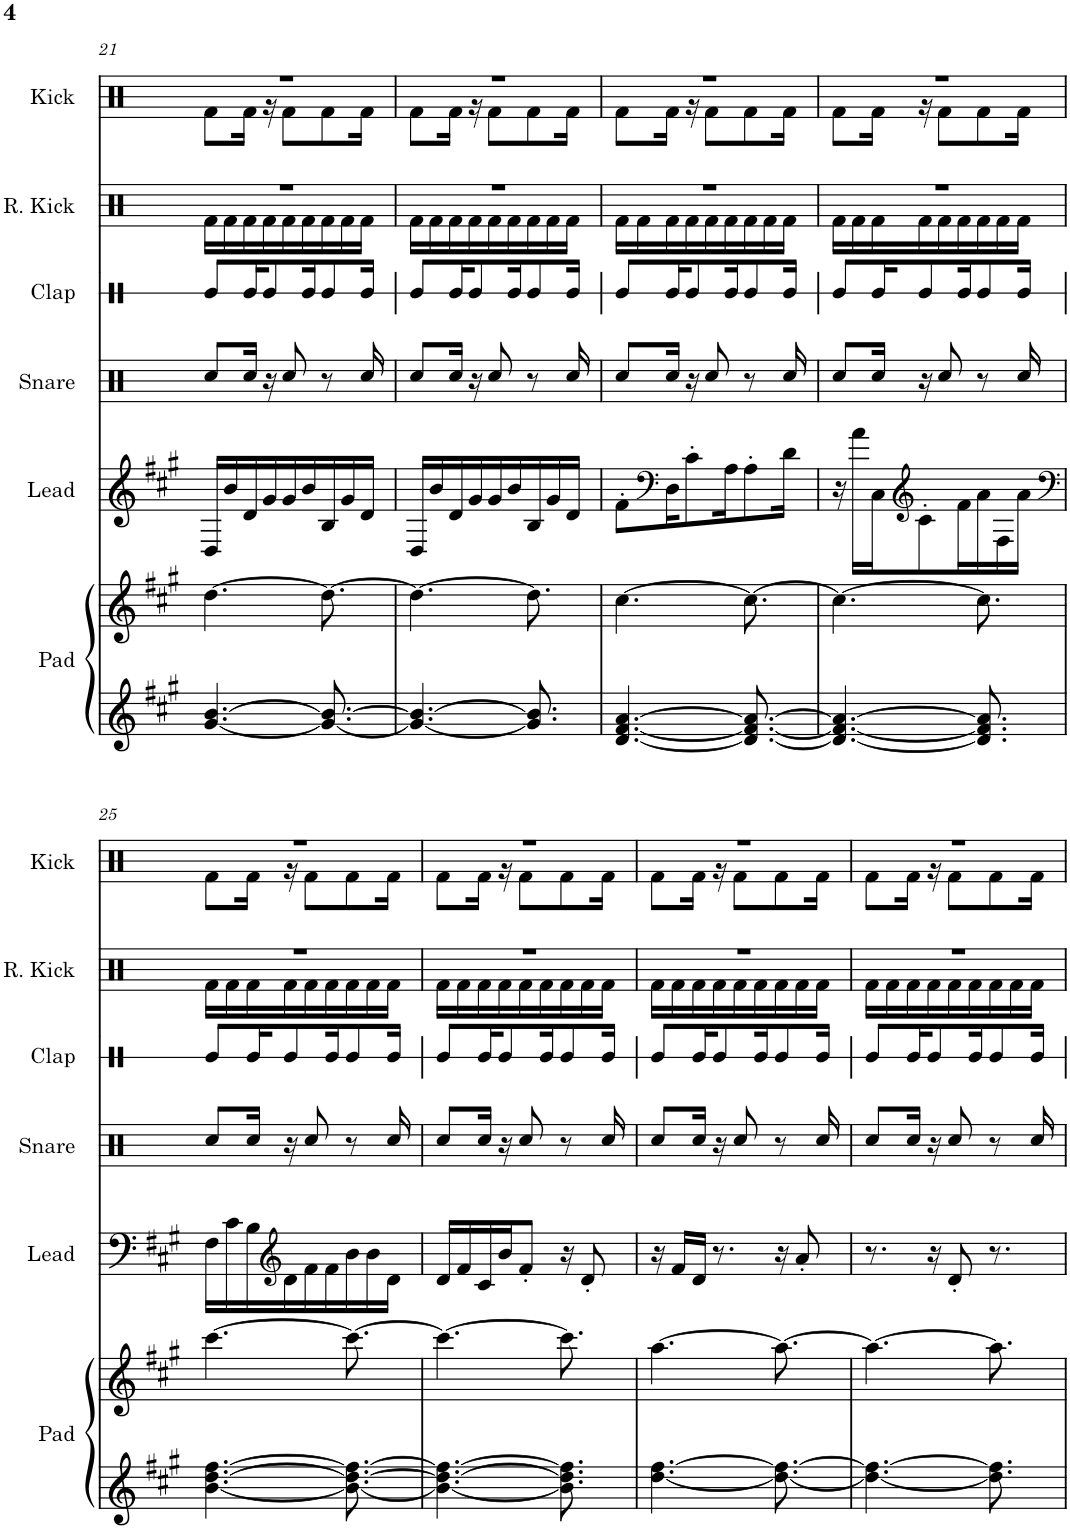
**kern	**kern	**kern	**kern	**kern	**kern	**kern
*part6	*part6	*part5	*part4	*part3	*part2	*part1
*staff7	*staff6	*staff5	*staff4	*staff3	*staff2	*staff1
*I"Pad	*	*I"Lead	*I"Snare	*I"Clap	*I"Reverb Kick	*I"Kick
*I'Pad	*	*I'Lead	*I'Snare	*I'Clap	*I'R. Kick	*I'Kick
!!LO:PB:g=z
*clefG2	*clefG2	*clefG2	*clefX	*clefX	*clefX	*clefX
*k[f#c#g#]	*k[f#c#g#]	*k[f#c#g#]	*k[f#c#g#]	*k[f#c#g#]	*k[f#c#g#]	*k[f#c#g#]
*M9/16	*M9/16	*M9/16	*M9/16	*M9/16	*M9/16	*M9/16
=21	=21	=21	=21	=21	=21	=21
*	*	*	*	*	*^	*^
[4.g#/ [4.b/	[4.dd\	16D/LL	8Rcc/L	8Re/L	16%9r	16Rf\LL	16%9r	8Rf\L
.	.	16b/	.	.	.	16Rf\	.	.
.	.	16d/	16Rcc/Jk	16Re/K	.	16Rf\	.	16Rf\Jk
.	.	16g#/	16r	8Re/	.	16Rf\	.	16r
.	.	16g#/	8Rcc/	.	.	16Rf\	.	8Rf\L
.	.	16b/	.	16Re/K	.	16Rf\	.	.
8.g#/_ 8.b/_	8.dd\_	16B/	8r	8Re/	.	16Rf\	.	8Rf\
.	.	16g#/	.	.	.	16Rf\	.	.
.	.	16d/JJ	16Rcc/	16Re/Jk	.	16Rf\JJ	.	16Rf\Jk
=22	=22	=22	=22	=22	=22	=22	=22	=22
4.g#/_ 4.b/_	4.dd\_	16D/LL	8Rcc/L	8Re/L	16%9r	16Rf\LL	16%9r	8Rf\L
.	.	16b/	.	.	.	16Rf\	.	.
.	.	16d/	16Rcc/Jk	16Re/K	.	16Rf\	.	16Rf\Jk
.	.	16g#/	16r	8Re/	.	16Rf\	.	16r
.	.	16g#/	8Rcc/	.	.	16Rf\	.	8Rf\L
.	.	16b/	.	16Re/K	.	16Rf\	.	.
8.g#/] 8.b/]	8.dd\]	16B/	8r	8Re/	.	16Rf\	.	8Rf\
.	.	16g#/	.	.	.	16Rf\	.	.
.	.	16d/JJ	16Rcc/	16Re/Jk	.	16Rf\JJ	.	16Rf\Jk
=23	=23	=23	=23	=23	=23	=23	=23	=23
[4.d/ [4.f#/ [4.a/	[4.cc#\	8f#'\L	8Rcc/L	8Re/L	16%9r	16Rf\LL	16%9r	8Rf\L
.	.	.	.	.	.	16Rf\	.	.
*	*	*clefF4	*	*	*	*	*	*
.	.	16D\K	16Rcc/Jk	16Re/K	.	16Rf\	.	16Rf\Jk
.	.	8c#'\	16r	8Re/	.	16Rf\	.	16r
.	.	.	8Rcc/	.	.	16Rf\	.	8Rf\L
.	.	16A\K	.	16Re/K	.	16Rf\	.	.
8.d/_ 8.f#/_ 8.a/_	8.cc#\_	8A'\	8r	8Re/	.	16Rf\	.	8Rf\
.	.	.	.	.	.	16Rf\	.	.
.	.	16d\Jk	16Rcc/	16Re/Jk	.	16Rf\JJ	.	16Rf\Jk
=24	=24	=24	=24	=24	=24	=24	=24	=24
4.d/_ 4.f#/_ 4.a/_	4.cc#\_	16r	8Rcc/L	8Re/L	16%9r	16Rf\LL	16%9r	8Rf\L
.	.	16a\LL	.	.	.	16Rf\	.	.
.	.	16C#\J	16Rcc/Jk	16Re/K	.	16Rf\	.	16Rf\Jk
*	*	*clefG2	*	*	*	*	*	*
.	.	8c#'\	16r	8Re/	.	16Rf\	.	16r
.	.	.	8Rcc/	.	.	16Rf\	.	8Rf\L
.	.	16f#\L	.	16Re/K	.	16Rf\	.	.
8.d/] 8.f#/] 8.a/]	8.cc#\]	16a\	8r	8Re/	.	16Rf\	.	8Rf\
.	.	16F#\	.	.	.	16Rf\	.	.
.	.	16a\JJ	16Rcc/	16Re/Jk	.	16Rf\JJ	.	16Rf\Jk
!!LO:LB:g=z	!!
=25	=25	=25	=25	=25	=25	=25	=25	=25
*	*	*clefF4	*	*	*	*	*	*
[4.b\ [4.dd\ [4.ff#\	[4.ccc#\	16F#\LL	8Rcc/L	8Re/L	16%9r	16Rf\LL	16%9r	8Rf\L
.	.	16c#\	.	.	.	16Rf\	.	.
.	.	16B\	16Rcc/Jk	16Re/K	.	16Rf\	.	16Rf\Jk
*	*	*clefG2	*	*	*	*	*	*
.	.	16d\	16r	8Re/	.	16Rf\	.	16r
.	.	16f#\	8Rcc/	.	.	16Rf\	.	8Rf\L
.	.	16f#\	.	16Re/K	.	16Rf\	.	.
8.b\_ 8.dd\_ 8.ff#\_	8.ccc#\_	16b\	8r	8Re/	.	16Rf\	.	8Rf\
.	.	16b\	.	.	.	16Rf\	.	.
.	.	16d\JJ	16Rcc/	16Re/Jk	.	16Rf\JJ	.	16Rf\Jk
=26	=26	=26	=26	=26	=26	=26	=26	=26
4.b\_ 4.dd\_ 4.ff#\_	4.ccc#\_	16d/LL	8Rcc/L	8Re/L	16%9r	16Rf\LL	16%9r	8Rf\L
.	.	16f#/	.	.	.	16Rf\	.	.
.	.	16c#/	16Rcc/Jk	16Re/K	.	16Rf\	.	16Rf\Jk
.	.	16b/J	16r	8Re/	.	16Rf\	.	16r
.	.	8f#'/J	8Rcc/	.	.	16Rf\	.	8Rf\L
.	.	.	.	16Re/K	.	16Rf\	.	.
8.b\] 8.dd\] 8.ff#\]	8.ccc#\]	16r	8r	8Re/	.	16Rf\	.	8Rf\
.	.	8d'/	.	.	.	16Rf\	.	.
.	.	.	16Rcc/	16Re/Jk	.	16Rf\JJ	.	16Rf\Jk
=27	=27	=27	=27	=27	=27	=27	=27	=27
[4.dd\ [4.ff#\	[4.aa\	16r	8Rcc/L	8Re/L	16%9r	16Rf\LL	16%9r	8Rf\L
.	.	16f#/LL	.	.	.	16Rf\	.	.
.	.	16d/JJ	16Rcc/Jk	16Re/K	.	16Rf\	.	16Rf\Jk
.	.	8.r	16r	8Re/	.	16Rf\	.	16r
.	.	.	8Rcc/	.	.	16Rf\	.	8Rf\L
.	.	.	.	16Re/K	.	16Rf\	.	.
8.dd\_ 8.ff#\_	8.aa\_	16r	8r	8Re/	.	16Rf\	.	8Rf\
.	.	8a'/	.	.	.	16Rf\	.	.
.	.	.	16Rcc/	16Re/Jk	.	16Rf\JJ	.	16Rf\Jk
=28	=28	=28	=28	=28	=28	=28	=28	=28
4.dd\_ 4.ff#\_	4.aa\_	8.r	8Rcc/L	8Re/L	16%9r	16Rf\LL	16%9r	8Rf\L
.	.	.	.	.	.	16Rf\	.	.
.	.	.	16Rcc/Jk	16Re/K	.	16Rf\	.	16Rf\Jk
.	.	16r	16r	8Re/	.	16Rf\	.	16r
.	.	8d'/	8Rcc/	.	.	16Rf\	.	8Rf\L
.	.	.	.	16Re/K	.	16Rf\	.	.
8.dd\] 8.ff#\]	8.aa\]	8.r	8r	8Re/	.	16Rf\	.	8Rf\
.	.	.	.	.	.	16Rf\	.	.
.	.	.	16Rcc/	16Re/Jk	.	16Rf\JJ	.	16Rf\Jk
*	*	*	*	*	*v	*v	*	*
*	*	*	*	*	*	*v	*v
=	=	=	=	=	=	=
*-	*-	*-	*-	*-	*-	*-
